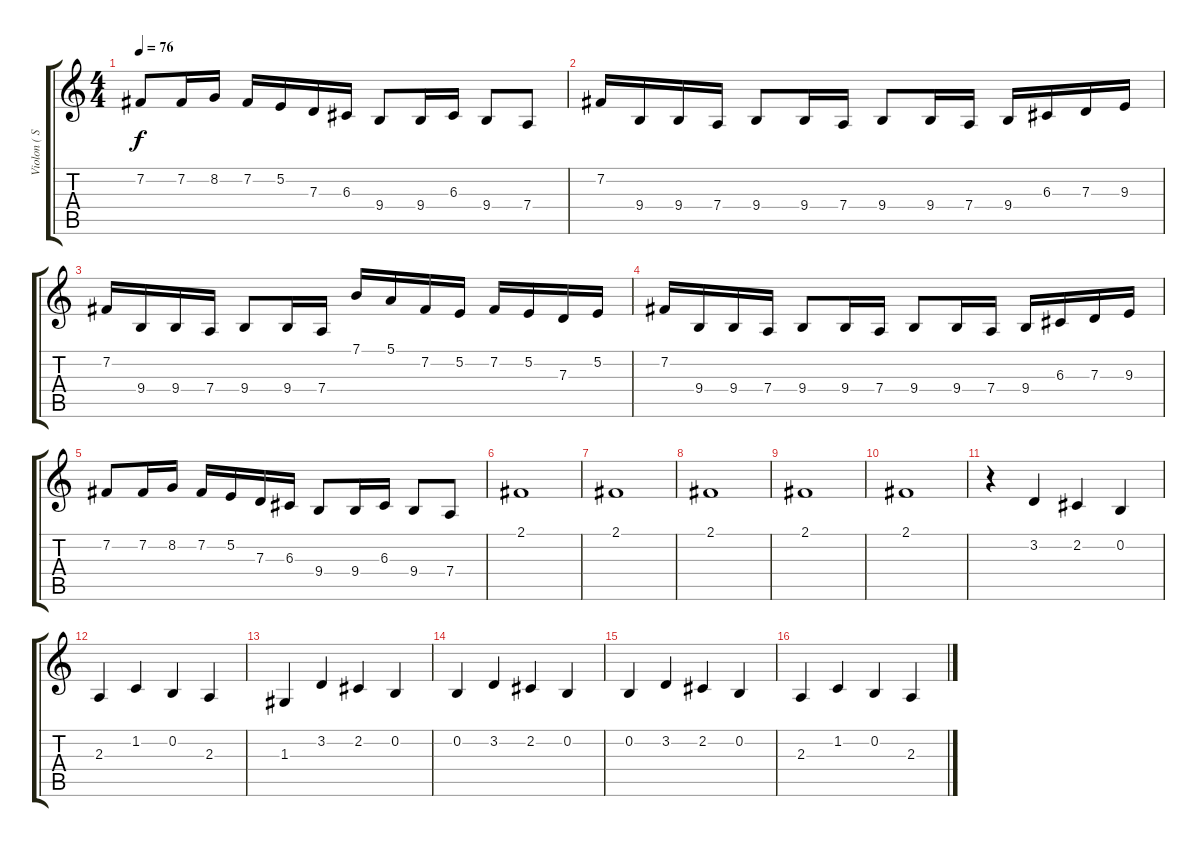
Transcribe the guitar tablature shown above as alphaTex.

\track ("Violon ( Sharon Corr )" "Violon ( S") {instrument violin}
\staff {score tabs}
\tuning (E4 B3 G3 D3 A2 E2) {hide}
\ts (4 4)
\tempo 76
\clef g2
\ks c
7.2.8{dy f} 7.2.16 8.2.16 7.2.16 5.2.16 7.3.16 6.3.16 9.4.8 9.4.16 6.3.16 9.4.8 7.4.8 |
7.2.16 9.4.16 9.4.16 7.4.16 9.4.8 9.4.16 7.4.16 9.4.8 9.4.16 7.4.16 9.4.16 6.3.16 7.3.16 9.3.16 |
7.2.16 9.4.16 9.4.16 7.4.16 9.4.8 9.4.16 7.4.16 7.1.16 5.1.16 7.2.16 5.2.16 7.2.16 5.2.16 7.3.16 5.2.16 |
7.2.16 9.4.16 9.4.16 7.4.16 9.4.8 9.4.16 7.4.16 9.4.8 9.4.16 7.4.16 9.4.16 6.3.16 7.3.16 9.3.16 |
7.2.8 7.2.16 8.2.16 7.2.16 5.2.16 7.3.16 6.3.16 9.4.8 9.4.16 6.3.16 9.4.8 7.4.8 |
2.1.1 |
2.1.1 |
2.1.1 |
2.1.1 |
2.1.1 |
r.4 3.2.4 2.2.4 0.2.4 |
2.3.4 1.2.4 0.2.4 2.3.4 |
1.3.4 3.2.4 2.2.4 0.2.4 |
0.2.4 3.2.4 2.2.4 0.2.4 |
0.2.4 3.2.4 2.2.4 0.2.4 |
2.3.4 1.2.4 0.2.4 2.3.4
